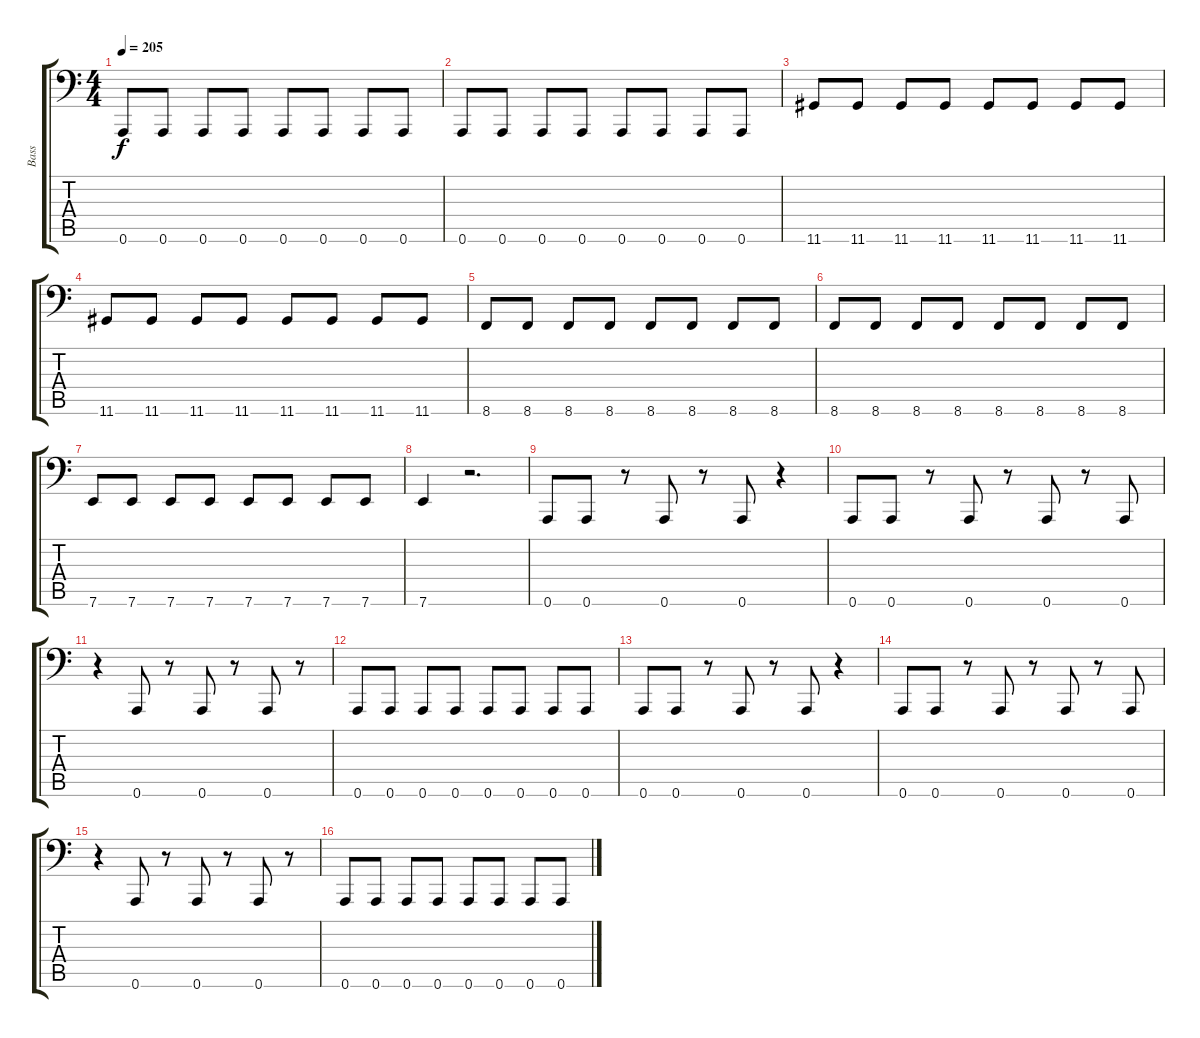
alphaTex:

\track ("Bass" "Bass") {instrument electricbasspick}
\staff {score tabs}
\tuning (B2 Gb2 D2 A1 E1 A0) {hide}
\ts (4 4)
\tempo 205
\clef f4
\ks c
0.6.8{dy f} 0.6.8 0.6.8 0.6.8 0.6.8 0.6.8 0.6.8 0.6.8 |
0.6.8 0.6.8 0.6.8 0.6.8 0.6.8 0.6.8 0.6.8 0.6.8 |
11.6.8 11.6.8 11.6.8 11.6.8 11.6.8 11.6.8 11.6.8 11.6.8 |
11.6.8 11.6.8 11.6.8 11.6.8 11.6.8 11.6.8 11.6.8 11.6.8 |
8.6.8 8.6.8 8.6.8 8.6.8 8.6.8 8.6.8 8.6.8 8.6.8 |
8.6.8 8.6.8 8.6.8 8.6.8 8.6.8 8.6.8 8.6.8 8.6.8 |
7.6.8 7.6.8 7.6.8 7.6.8 7.6.8 7.6.8 7.6.8 7.6.8 |
7.6.4 r.2{d} |
0.6.8 0.6.8 r.8 0.6.8 r.8 0.6.8 r.4 |
0.6.8 0.6.8 r.8 0.6.8 r.8 0.6.8 r.8 0.6.8 |
r.4 0.6.8 r.8 0.6.8 r.8 0.6.8 r.8 |
0.6.8 0.6.8 0.6.8 0.6.8 0.6.8 0.6.8 0.6.8 0.6.8 |
0.6.8 0.6.8 r.8 0.6.8 r.8 0.6.8 r.4 |
0.6.8 0.6.8 r.8 0.6.8 r.8 0.6.8 r.8 0.6.8 |
r.4 0.6.8 r.8 0.6.8 r.8 0.6.8 r.8 |
0.6.8 0.6.8 0.6.8 0.6.8 0.6.8 0.6.8 0.6.8 0.6.8
